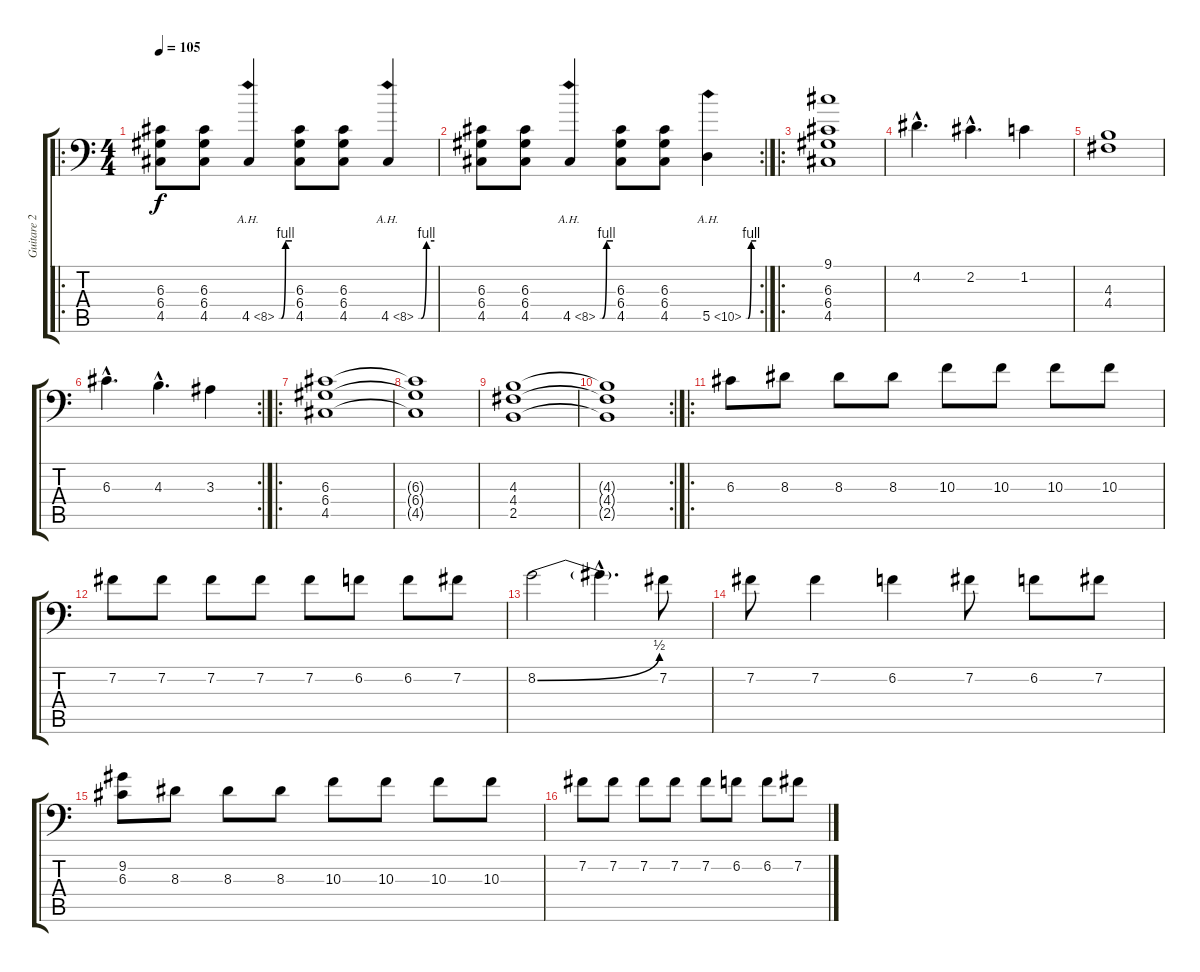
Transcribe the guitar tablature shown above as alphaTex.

\track ("Guitare 2" "Guitare 2") {instrument distortionguitar}
\staff {score tabs}
\tuning (E3 B2 G2 D2 A1 E1) {hide}
\ro
\ts (4 4)
\tempo 105
\clef f4
\ks c
(6.3 6.4 4.5).8{dy f} (6.3 6.4 4.5).8 4.5{be (custom 0 0 10 0 30 4 60 4) ah 4}.4 (6.3 6.4 4.5).8 (6.3 6.4 4.5).8 4.5{be (custom 0 0 10 0 30 4 60 4) ah 4}.4 |
\rc 2
(6.3 6.4 4.5).8 (6.3 6.4 4.5).8 4.5{be (custom 0 0 10 0 30 4 60 4) ah 4}.4 (6.3 6.4 4.5).8 (6.3 6.4 4.5).8 5.5{be (custom 0 0 10 0 30 4 60 4) ah 5}.4 |
\ro
(9.1 6.3 6.4 4.5).1 |
4.2{hac}.4{d} 2.2{hac}.4{d} 1.2.4 |
(4.3 4.4).1 |
\rc 2
6.3{hac}.4{d} 4.3{hac}.4{d} 3.3.4 |
\ro
(6.3 6.4 4.5).1 |
(6.3{t} 6.4{t} 4.5{t}).1 |
(4.3 4.4 2.5).1 |
\rc 2
(4.3{t} 4.4{t} 2.5{t}).1 |
\ro
6.3.8{volume 15} 8.3.8 8.3.8 8.3.8 10.3.8 10.3.8 10.3.8 10.3.8 |
7.2.8 7.2.8 7.2.8 7.2.8 7.2.8 6.2.8 6.2.8 7.2.8 |
8.2{be (bend 0 0 60 2)}.2 8.2{hac t}.4{d} 7.2.8 |
7.2.8 7.2.4 6.2.4 7.2.8 6.2.8 7.2.8 |
(9.2 6.3).8 8.3.8 8.3.8 8.3.8 10.3.8 10.3.8 10.3.8 10.3.8 |
7.2.8 7.2.8 7.2.8 7.2.8 7.2.8 6.2.8 6.2.8 7.2.8
